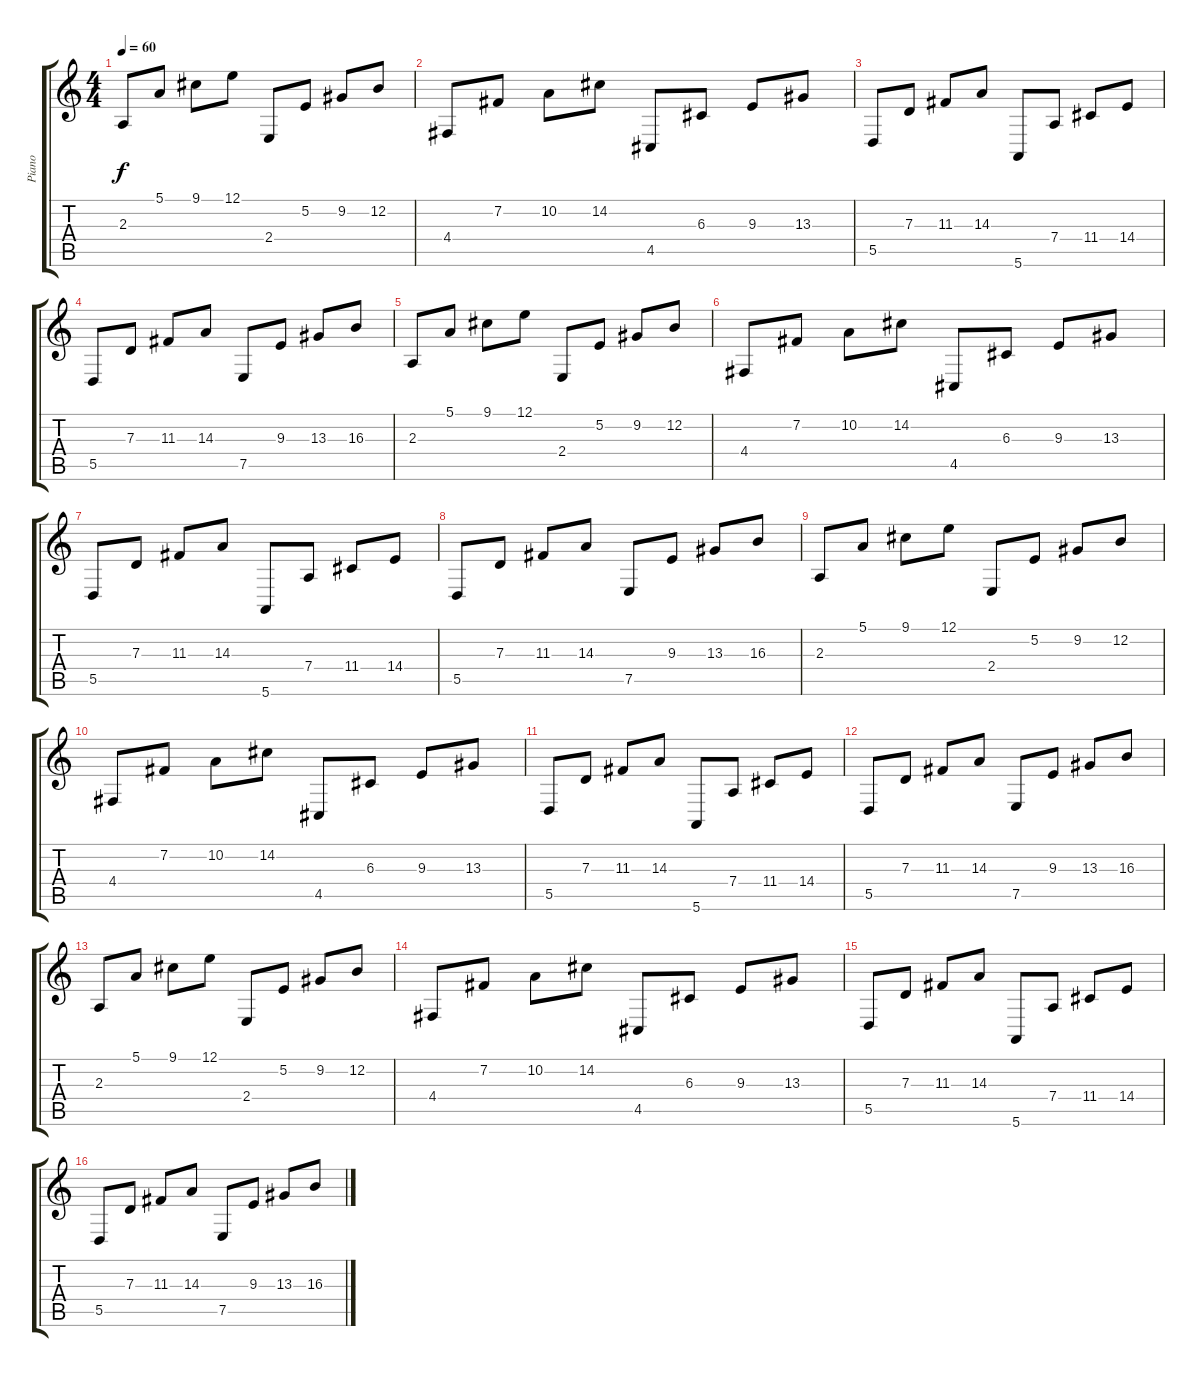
\track ("Piano" "Piano") {instrument acousticgrandpiano}
\staff {score tabs}
\tuning (E4 B3 G3 D3 A2 E2) {hide}
\ts (4 4)
\tempo 60
\clef g2
\ks c
2.3.8{dy f} 5.1.8 9.1.8 12.1.8 2.4.8 5.2.8 9.2.8 12.2.8 |
4.4.8 7.2.8 10.2.8 14.2.8 4.5.8 6.3.8 9.3.8 13.3.8 |
5.5.8 7.3.8 11.3.8 14.3.8 5.6.8 7.4.8 11.4.8 14.4.8 |
5.5.8 7.3.8 11.3.8 14.3.8 7.5.8 9.3.8 13.3.8 16.3.8 |
2.3.8 5.1.8 9.1.8 12.1.8 2.4.8 5.2.8 9.2.8 12.2.8 |
4.4.8 7.2.8 10.2.8 14.2.8 4.5.8 6.3.8 9.3.8 13.3.8 |
5.5.8 7.3.8 11.3.8 14.3.8 5.6.8 7.4.8 11.4.8 14.4.8 |
5.5.8 7.3.8 11.3.8 14.3.8 7.5.8 9.3.8 13.3.8 16.3.8 |
2.3.8 5.1.8 9.1.8 12.1.8 2.4.8 5.2.8 9.2.8 12.2.8 |
4.4.8 7.2.8 10.2.8 14.2.8 4.5.8 6.3.8 9.3.8 13.3.8 |
5.5.8 7.3.8 11.3.8 14.3.8 5.6.8 7.4.8 11.4.8 14.4.8 |
5.5.8 7.3.8 11.3.8 14.3.8 7.5.8 9.3.8 13.3.8 16.3.8 |
2.3.8 5.1.8 9.1.8 12.1.8 2.4.8 5.2.8 9.2.8 12.2.8 |
4.4.8 7.2.8 10.2.8 14.2.8 4.5.8 6.3.8 9.3.8 13.3.8 |
5.5.8 7.3.8 11.3.8 14.3.8 5.6.8 7.4.8 11.4.8 14.4.8 |
5.5.8 7.3.8 11.3.8 14.3.8 7.5.8 9.3.8 13.3.8 16.3.8
